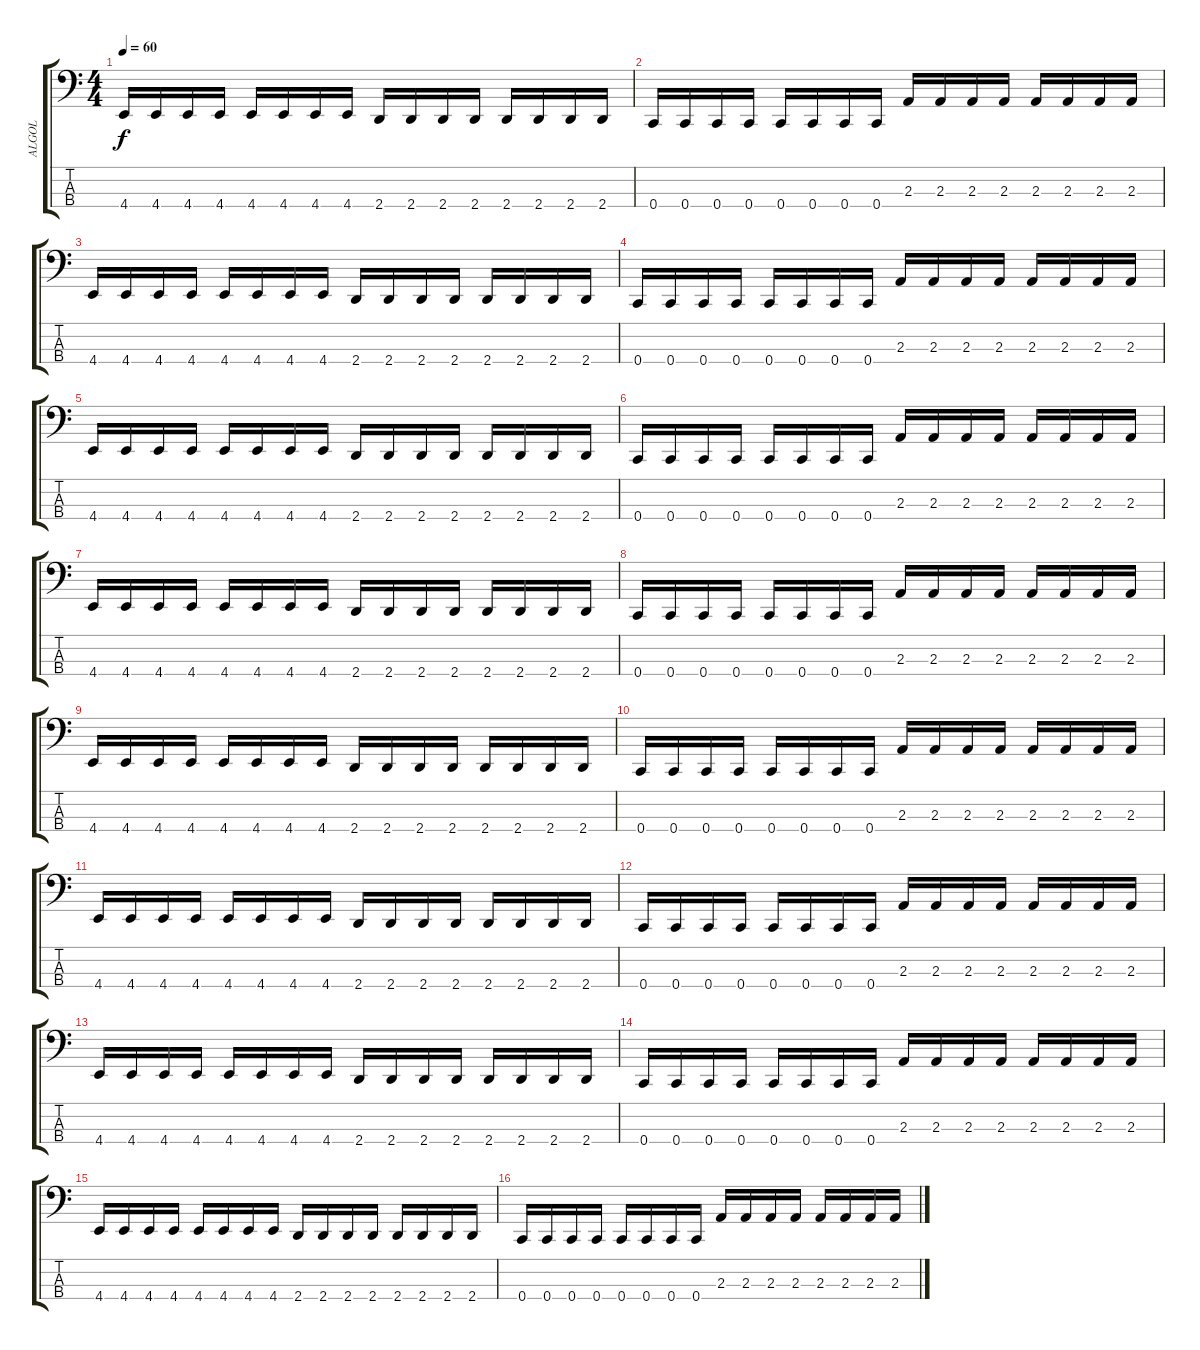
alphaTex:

\track ("ALGOL" "ALGOL") {instrument electricbasspick}
\staff {score tabs}
\tuning (F2 C2 G1 C1) {hide}
\ts (4 4)
\tempo 60
\clef f4
\ks c
4.4.16{dy f} 4.4.16 4.4.16 4.4.16 4.4.16 4.4.16 4.4.16 4.4.16 2.4.16 2.4.16 2.4.16 2.4.16 2.4.16 2.4.16 2.4.16 2.4.16 |
0.4.16 0.4.16 0.4.16 0.4.16 0.4.16 0.4.16 0.4.16 0.4.16 2.3.16 2.3.16 2.3.16 2.3.16 2.3.16 2.3.16 2.3.16 2.3.16 |
4.4.16 4.4.16 4.4.16 4.4.16 4.4.16 4.4.16 4.4.16 4.4.16 2.4.16 2.4.16 2.4.16 2.4.16 2.4.16 2.4.16 2.4.16 2.4.16 |
0.4.16 0.4.16 0.4.16 0.4.16 0.4.16 0.4.16 0.4.16 0.4.16 2.3.16 2.3.16 2.3.16 2.3.16 2.3.16 2.3.16 2.3.16 2.3.16 |
4.4.16 4.4.16 4.4.16 4.4.16 4.4.16 4.4.16 4.4.16 4.4.16 2.4.16 2.4.16 2.4.16 2.4.16 2.4.16 2.4.16 2.4.16 2.4.16 |
0.4.16 0.4.16 0.4.16 0.4.16 0.4.16 0.4.16 0.4.16 0.4.16 2.3.16 2.3.16 2.3.16 2.3.16 2.3.16 2.3.16 2.3.16 2.3.16 |
4.4.16 4.4.16 4.4.16 4.4.16 4.4.16 4.4.16 4.4.16 4.4.16 2.4.16 2.4.16 2.4.16 2.4.16 2.4.16 2.4.16 2.4.16 2.4.16 |
0.4.16 0.4.16 0.4.16 0.4.16 0.4.16 0.4.16 0.4.16 0.4.16 2.3.16 2.3.16 2.3.16 2.3.16 2.3.16 2.3.16 2.3.16 2.3.16 |
4.4.16 4.4.16 4.4.16 4.4.16 4.4.16 4.4.16 4.4.16 4.4.16 2.4.16 2.4.16 2.4.16 2.4.16 2.4.16 2.4.16 2.4.16 2.4.16 |
0.4.16 0.4.16 0.4.16 0.4.16 0.4.16 0.4.16 0.4.16 0.4.16 2.3.16 2.3.16 2.3.16 2.3.16 2.3.16 2.3.16 2.3.16 2.3.16 |
4.4.16 4.4.16 4.4.16 4.4.16 4.4.16 4.4.16 4.4.16 4.4.16 2.4.16 2.4.16 2.4.16 2.4.16 2.4.16 2.4.16 2.4.16 2.4.16 |
0.4.16 0.4.16 0.4.16 0.4.16 0.4.16 0.4.16 0.4.16 0.4.16 2.3.16 2.3.16 2.3.16 2.3.16 2.3.16 2.3.16 2.3.16 2.3.16 |
4.4.16 4.4.16 4.4.16 4.4.16 4.4.16 4.4.16 4.4.16 4.4.16 2.4.16 2.4.16 2.4.16 2.4.16 2.4.16 2.4.16 2.4.16 2.4.16 |
0.4.16 0.4.16 0.4.16 0.4.16 0.4.16 0.4.16 0.4.16 0.4.16 2.3.16 2.3.16 2.3.16 2.3.16 2.3.16 2.3.16 2.3.16 2.3.16 |
4.4.16 4.4.16 4.4.16 4.4.16 4.4.16 4.4.16 4.4.16 4.4.16 2.4.16 2.4.16 2.4.16 2.4.16 2.4.16 2.4.16 2.4.16 2.4.16 |
0.4.16 0.4.16 0.4.16 0.4.16 0.4.16 0.4.16 0.4.16 0.4.16 2.3.16 2.3.16 2.3.16 2.3.16 2.3.16 2.3.16 2.3.16 2.3.16
